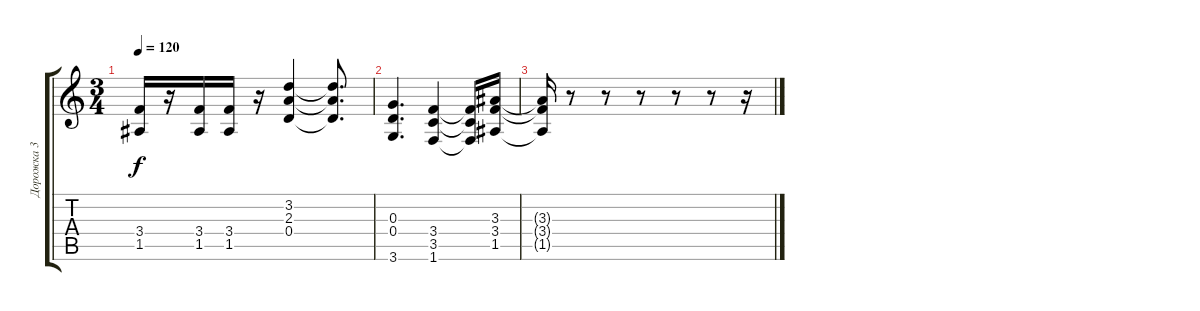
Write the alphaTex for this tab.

\track ("Дорожка 3" "Дорожка 3") {instrument distortionguitar}
\staff {score tabs}
\tuning (E4 B3 G3 D3 A2 E2) {hide}
\ts (3 4)
\tempo 120
\clef g2
\ks c
(3.4 1.5).16{dy f} r.16 (3.4 1.5).16 (3.4 1.5).16 r.16 (3.2 2.3 0.4).4 (3.2{t} 2.3{t} 0.4{t}).8{d} |
(0.3 0.4 3.6).4{d} (3.4 3.5 1.6).4 (3.4{t} 3.5{t} 1.6{t}).16 (3.3 3.4 1.5).16 |
(3.3{t} 3.4{t} 1.5{t}).16 r.8 r.8 r.8 r.8 r.8 r.16
